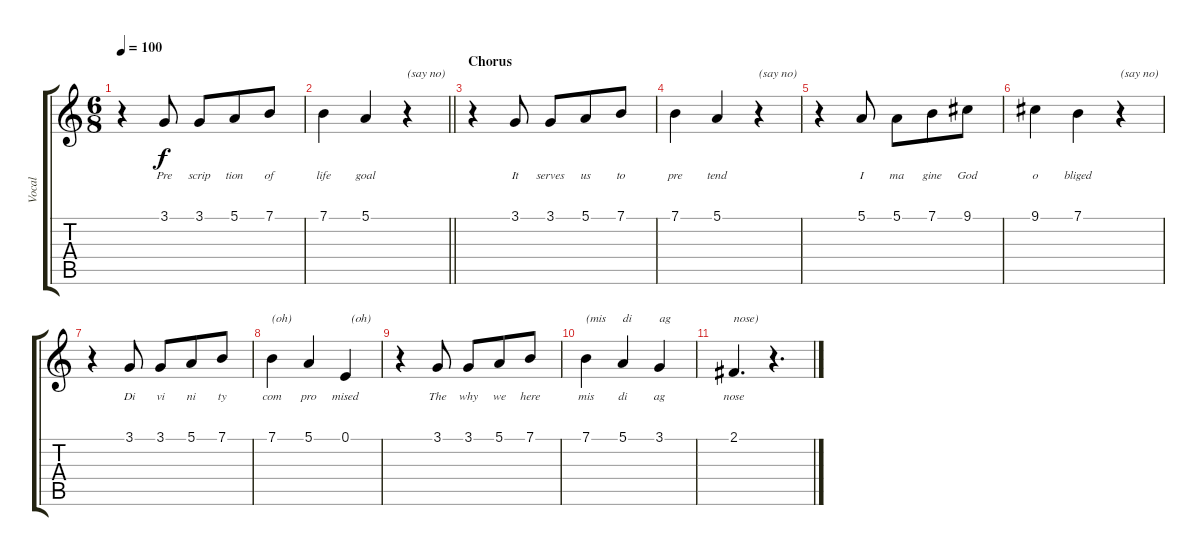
\track ("Vocal" "Vocal") {instrument acousticgrandpiano}
\staff {score tabs}
\tuning (E4 B3 G3 D3 A2 E2) {hide}
\ts (6 8)
\tempo 100
\clef g2
\ks c
r.4{dy f} 3.1.8{lyrics (0 "Pre") lyrics (1 "") lyrics (2 "") lyrics (3 "") lyrics (4 "")} 3.1.8{lyrics (0 "scrip") lyrics (1 "") lyrics (2 "") lyrics (3 "") lyrics (4 "")} 5.1.8{lyrics (0 "tion") lyrics (1 "") lyrics (2 "") lyrics (3 "") lyrics (4 "")} 7.1.8{lyrics (0 "of") lyrics (1 "") lyrics (2 "") lyrics (3 "") lyrics (4 "")} |
\barLineRight lightlight
7.1.4{lyrics (0 "life") lyrics (1 "") lyrics (2 "") lyrics (3 "") lyrics (4 "")} 5.1.4{lyrics (0 "goal") lyrics (1 "") lyrics (2 "") lyrics (3 "") lyrics (4 "")} r.4{txt "(say no)"} |
\section ("" "Chorus")
r.4 3.1.8{lyrics (0 "It") lyrics (1 "") lyrics (2 "") lyrics (3 "") lyrics (4 "")} 3.1.8{lyrics (0 "serves") lyrics (1 "") lyrics (2 "") lyrics (3 "") lyrics (4 "")} 5.1.8{lyrics (0 "us") lyrics (1 "") lyrics (2 "") lyrics (3 "") lyrics (4 "")} 7.1.8{lyrics (0 "to") lyrics (1 "") lyrics (2 "") lyrics (3 "") lyrics (4 "")} |
7.1.4{lyrics (0 "pre") lyrics (1 "") lyrics (2 "") lyrics (3 "") lyrics (4 "")} 5.1.4{lyrics (0 "tend") lyrics (1 "") lyrics (2 "") lyrics (3 "") lyrics (4 "")} r.4{txt "(say no)"} |
r.4 5.1.8{lyrics (0 "I") lyrics (1 "") lyrics (2 "") lyrics (3 "") lyrics (4 "")} 5.1.8{lyrics (0 "ma") lyrics (1 "") lyrics (2 "") lyrics (3 "") lyrics (4 "")} 7.1.8{lyrics (0 "gine") lyrics (1 "") lyrics (2 "") lyrics (3 "") lyrics (4 "")} 9.1.8{lyrics (0 "God") lyrics (1 "") lyrics (2 "") lyrics (3 "") lyrics (4 "")} |
9.1.4{lyrics (0 "o") lyrics (1 "") lyrics (2 "") lyrics (3 "") lyrics (4 "")} 7.1.4{lyrics (0 "bliged") lyrics (1 "") lyrics (2 "") lyrics (3 "") lyrics (4 "")} r.4{txt "(say no)"} |
r.4 3.1.8{lyrics (0 "Di") lyrics (1 "") lyrics (2 "") lyrics (3 "") lyrics (4 "")} 3.1.8{lyrics (0 "vi") lyrics (1 "") lyrics (2 "") lyrics (3 "") lyrics (4 "")} 5.1.8{lyrics (0 "ni") lyrics (1 "") lyrics (2 "") lyrics (3 "") lyrics (4 "")} 7.1.8{lyrics (0 "ty") lyrics (1 "") lyrics (2 "") lyrics (3 "") lyrics (4 "")} |
7.1.4{txt "(oh)" lyrics (0 "com") lyrics (1 "") lyrics (2 "") lyrics (3 "") lyrics (4 "")} 5.1.4{lyrics (0 "pro") lyrics (1 "") lyrics (2 "") lyrics (3 "") lyrics (4 "")} 0.1.4{txt "  (oh)" lyrics (0 "mised") lyrics (1 "") lyrics (2 "") lyrics (3 "") lyrics (4 "")} |
r.4 3.1.8{lyrics (0 "The") lyrics (1 "") lyrics (2 "") lyrics (3 "") lyrics (4 "")} 3.1.8{lyrics (0 "why") lyrics (1 "") lyrics (2 "") lyrics (3 "") lyrics (4 "")} 5.1.8{lyrics (0 "we") lyrics (1 "") lyrics (2 "") lyrics (3 "") lyrics (4 "")} 7.1.8{lyrics (0 "here") lyrics (1 "") lyrics (2 "") lyrics (3 "") lyrics (4 "")} |
7.1.4{txt "(mis" lyrics (0 "mis") lyrics (1 "") lyrics (2 "") lyrics (3 "") lyrics (4 "")} 5.1.4{txt "di" lyrics (0 "di") lyrics (1 "") lyrics (2 "") lyrics (3 "") lyrics (4 "")} 3.1.4{txt "ag" lyrics (0 "ag") lyrics (1 "") lyrics (2 "") lyrics (3 "") lyrics (4 "")} |
2.1.4{d txt "nose)" lyrics (0 "nose") lyrics (1 "") lyrics (2 "") lyrics (3 "") lyrics (4 "")} r.4{d}
